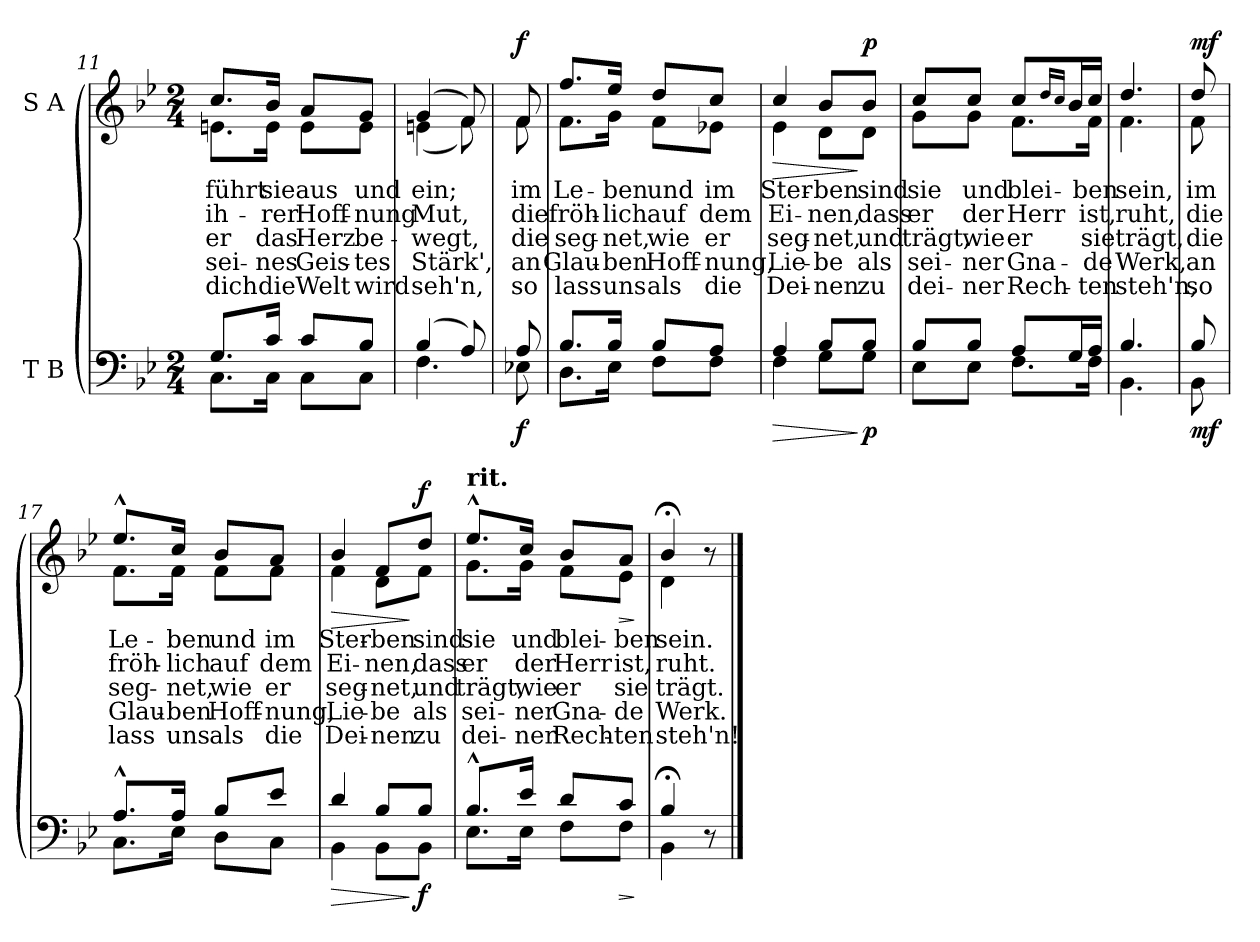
**kern	**dynam	**kern	**text	**text	**text	**text	**text	**dynam
*part2	*part2	*part1	*part1	*part1	*part1	*part1	*part1	*part1
*staff2	*staff2	*staff1	*staff1	*staff1	*staff1	*staff1	*staff1	*staff1
*I"T B	*	*I"S A	*	*	*	*	*	*
*clefF4	*	*clefG2	*	*	*	*	*	*
*k[b-e-]	*	*k[b-e-]	*	*	*	*	*	*
*M2/4	*	*M2/4	*	*	*	*	*	*
=11	=11	=11	=11	=11	=11	=11	=11	=11
*^	*	*	*	*	*	*	*	*
!	!	!	!	!LO:LY:b	!LO:LY:b	!LO:LY:b	!LO:LY:b	!LO:LY:b	!
*	*	*	*^	*	*	*	*	*	*
8.G/L	8.C\L	.	8.cc/L	8.en\L	führt	ih-	er	sei-	dich	.
!	!	!	!	!	!LO:LY:b	!LO:LY:b	!LO:LY:b	!LO:LY:b	!LO:LY:b	!
16c/Jk	16C\Jk	.	16b-/Jk	16e\Jk	sie	-rer	das	-nes	die	.
!	!	!	!	!	!LO:LY:b	!LO:LY:b	!LO:LY:b	!LO:LY:b	!LO:LY:b	!
8c/L	8C\L	.	8a/L	8e\L	aus	Hoff-	Herz	Geis-	Welt	.
!	!	!	!	!	!LO:LY:b	!LO:LY:b	!LO:LY:b	!LO:LY:b	!LO:LY:b	!
8B-/J	8C\J	.	8g/J	8e\J	und	-nung	be-	-tes	wird	.
=12	=12	=12	=12	=12	=12	=12	=12	=12	=12	=12
!	!	!	!	!	!LO:LY:b	!LO:LY:b	!LO:LY:b	!LO:LY:b	!LO:LY:b	!
(>4B-/	4.F\	.	(>4g/	(<4en\	ein;	Mut,	-wegt,	Stärk',	seh'n,	.
8A/)	.	.	8f/)	8f\)	.	.	.	.	.	.
!!LO:LB:g=z	!!
=12X3	=12X3	=12X3	=12X3	=12X3	=12X3	=12X3	=12X3	=12X3	=12X3	=12X3
!	!	!LO:DY:b	!	!	!LO:LY:b	!LO:LY:b	!LO:LY:b	!LO:LY:b	!LO:LY:b	!LO:DY:b
8A/	8E-X\	f	8f/	8f\	im	die	die	an	so	f
=13	=13	=13	=13	=13	=13	=13	=13	=13	=13	=13
!	!	!	!	!	!LO:LY:b	!LO:LY:b	!LO:LY:b	!LO:LY:b	!LO:LY:b	!
8.B-/L	8.D\L	.	8.ff/L	8.f\L	Le-	fröh-	seg-	Glau-	lass	.
!	!	!	!	!	!LO:LY:b	!LO:LY:b	!LO:LY:b	!LO:LY:b	!LO:LY:b	!
16B-/Jk	16E-\Jk	.	16ee-/Jk	16g\Jk	-ben	-lich	-net,	-ben	uns	.
!	!	!	!	!	!LO:LY:b	!LO:LY:b	!LO:LY:b	!LO:LY:b	!LO:LY:b	!
8B-/L	8F\L	.	8dd/L	8f\L	und	auf	wie	Hoff-	als	.
!	!	!	!	!	!LO:LY:b	!LO:LY:b	!LO:LY:b	!LO:LY:b	!LO:LY:b	!
8A/J	8F\J	.	8cc/J	8e-X\J	im	dem	er	-nung,	die	.
=14	=14	=14	=14	=14	=14	=14	=14	=14	=14	=14
!	!	!LO:HP:b	!	!	!LO:LY:b	!LO:LY:b	!LO:LY:b	!LO:LY:b	!LO:LY:b	!LO:HP:b
4A/	4F\	>	4cc/	4e-\	Ster-	Ei-	seg-	Lie-	Dei-	>
!	!	!	!	!	!LO:LY:b	!LO:LY:b	!LO:LY:b	!LO:LY:b	!LO:LY:b	!
8B-/L	8G\L	.	8b-/L	8d\L	-ben	-nen,	-net,	-be	-nen	.
!	!	!LO:DY:n=1:b	!	!	!LO:LY:b	!LO:LY:b	!LO:LY:b	!LO:LY:b	!LO:LY:b	!LO:DY:n=1:b
8B-/J	8G\J	] p	8b-/J	8d\J	sind	dass	und	als	zu	] p
=15	=15	=15	=15	=15	=15	=15	=15	=15	=15	=15
!	!	!	!	!	!LO:LY:b	!LO:LY:b	!LO:LY:b	!LO:LY:b	!LO:LY:b	!
8B-/L	8E-\L	.	8cc/L	8g\L	sie	er	trägt,	sei-	dei-	.
!	!	!	!	!	!LO:LY:b	!LO:LY:b	!LO:LY:b	!LO:LY:b	!LO:LY:b	!
8B-/J	8E-\J	.	8cc/J	8g\J	und	der	wie	-ner	-ner	.
!	!	!	!	!	!LO:LY:b	!LO:LY:b	!LO:LY:b	!LO:LY:b	!LO:LY:b	!
8A/L	8.F\L	.	8cc/L	8.f\L	blei-	Herr	er	Gna-	Rech-	.
.	.	.	16qdd/LL	.	.	.	.	.	.	.
.	.	.	16qcc/JJ	.	.	.	.	.	.	.
16G/L	.	.	16b-/L	.	.	.	.	.	.	.
!	!	!	!	!	!LO:LY:b	!LO:LY:b	!LO:LY:b	!LO:LY:b	!LO:LY:b	!
16A/JJ	16F\Jk	.	16cc/JJ	16f\Jk	-ben	ist,	sie	-de	-ten	.
=16	=16	=16	=16	=16	=16	=16	=16	=16	=16	=16
!	!	!	!	!	!LO:LY:b	!LO:LY:b	!LO:LY:b	!LO:LY:b	!LO:LY:b	!
4.B-/	4.BB-\	.	4.dd/	4.f\	sein,	ruht,	trägt,	Werk,	steh'n,	.
!!LO:LB:g=z	!!
=16X4	=16X4	=16X4	=16X4	=16X4	=16X4	=16X4	=16X4	=16X4	=16X4	=16X4
!	!	!LO:DY:b	!	!	!LO:LY:b	!LO:LY:b	!LO:LY:b	!LO:LY:b	!LO:LY:b	!LO:DY:b
8B-/	8BB-\	mf	8dd/	8f\	im	die	die	an	so	mf
=17	=17	=17	=17	=17	=17	=17	=17	=17	=17	=17
!	!	!	!	!	!LO:LY:b	!LO:LY:b	!LO:LY:b	!LO:LY:b	!LO:LY:b	!
8.A^^/L	8.C\L	.	8.ee-^^/L	8.f\L	Le-	fröh-	seg-	Glau-	lass	.
!	!	!	!	!	!LO:LY:b	!LO:LY:b	!LO:LY:b	!LO:LY:b	!LO:LY:b	!
16A/Jk	16E-\Jk	.	16cc/Jk	16f\Jk	-ben	-lich	-net,	-ben	uns	.
!	!	!	!	!	!LO:LY:b	!LO:LY:b	!LO:LY:b	!LO:LY:b	!LO:LY:b	!
8B-/L	8D\L	.	8b-/L	8f\L	und	auf	wie	Hoff-	als	.
!	!	!	!	!	!LO:LY:b	!LO:LY:b	!LO:LY:b	!LO:LY:b	!LO:LY:b	!
8e-/J	8C\J	.	8a/J	8f\J	im	dem	er	-nung,	die	.
=18	=18	=18	=18	=18	=18	=18	=18	=18	=18	=18
!	!	!LO:HP:b	!	!	!LO:LY:b	!LO:LY:b	!LO:LY:b	!LO:LY:b	!LO:LY:b	!LO:HP:b
4d/	4BB-\	>	4b-/	4f\	Ster-	Ei-	seg-	Lie-	Dei-	>
!	!	!	!	!	!LO:LY:b	!LO:LY:b	!LO:LY:b	!LO:LY:b	!LO:LY:b	!
8B-/L	8BB-\L	.	8f/L	8d\L	-ben	-nen,	-net,	-be	-nen	.
!	!	!LO:DY:n=1:b	!	!	!LO:LY:b	!LO:LY:b	!LO:LY:b	!LO:LY:b	!LO:LY:b	!LO:DY:n=1:b
8B-/J	8BB-\J	] f	8dd/J	8f\J	sind	dass	und	als	zu	] f
=19	=19	=19	=19	=19	=19	=19	=19	=19	=19	=19
!	!	!	!LO:TX:a:B:t=rit.	!	!	!	!	!	!	!
!	!	!	!	!	!LO:LY:b	!LO:LY:b	!LO:LY:b	!LO:LY:b	!LO:LY:b	!
8.B-^^/L	8.E-\L	.	8.ee-^^/L	8.g\L	sie	er	trägt,	sei-	dei-	.
!	!	!	!	!	!LO:LY:b	!LO:LY:b	!LO:LY:b	!LO:LY:b	!LO:LY:b	!
16e-/Jk	16E-\Jk	.	16cc/Jk	16g\Jk	und	der	wie	-ner	-ner	.
!	!	!	!	!	!LO:LY:b	!LO:LY:b	!LO:LY:b	!LO:LY:b	!LO:LY:b	!
8d/L	8F\L	.	8b-/L	8f\L	blei-	Herr	er	Gna-	Rech-	.
!	!	!LO:HP:b	!	!	!LO:LY:b	!LO:LY:b	!LO:LY:b	!LO:LY:b	!LO:LY:b	!LO:HP:b
8c/J	8F\J	>	8a/J	8e-\J	-ben	ist,	sie	-de	-ten	>
*v	*v	*	*	*	*	*	*	*	*	*
*	*	*v	*v	*	*	*	*	*	*
.	]	.	.	.	.	.	.	]
=20	=20	=20	=20	=20	=20	=20	=20	=20
*^	*	*	*	*	*	*	*	*
!	!	!	!	!LO:LY:b	!LO:LY:b	!LO:LY:b	!LO:LY:b	!LO:LY:b	!
*	*	*	*^	*	*	*	*	*	*
4B-;</	4BB-\	.	4b-;</	4d\	sein.	ruht.	trägt.	Werk.	steh'n!	.
8r	8ryy	.	8r	8ryy	.	.	.	.	.	.
*v	*v	*	*	*	*	*	*	*	*	*
*	*	*v	*v	*	*	*	*	*	*
==	==	==	==	==	==	==	==	==
*-	*-	*-	*-	*-	*-	*-	*-	*-
